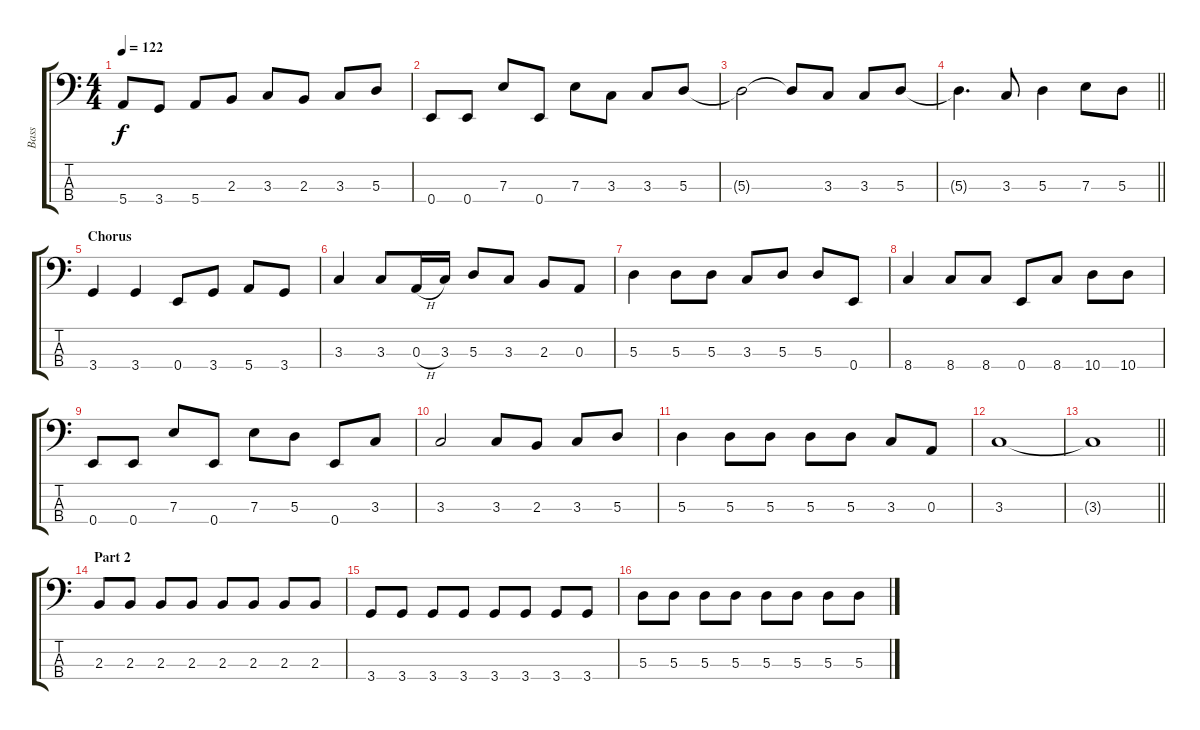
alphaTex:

\track ("Bass" "Bass") {instrument electricbasspick}
\staff {score tabs}
\tuning (G2 D2 A1 E1) {hide}
\ts (4 4)
\tempo 122
\clef f4
\ks c
5.4{t}.8{dy f} 3.4.8 5.4.8 2.3.8 3.3.8 2.3.8 3.3.8 5.3.8 |
0.4.8 0.4.8 7.3.8 0.4.8 7.3.8 3.3.8 3.3.8 5.3.8 |
5.3{t}.2 5.3{t}.8 3.3.8 3.3.8 5.3.8 |
\barLineRight lightlight
5.3{t}.4{d} 3.3.8 5.3.4 7.3.8 5.3.8 |
\section ("" "Chorus")
3.4.4 3.4.4 0.4.8 3.4.8 5.4.8 3.4.8 |
3.3.4 3.3.8 0.3{h}.16 3.3.16 5.3.8 3.3.8 2.3.8 0.3.8 |
5.3.4 5.3.8 5.3.8 3.3.8 5.3.8 5.3.8 0.4.8 |
8.4.4 8.4.8 8.4.8 0.4.8 8.4.8 10.4.8 10.4.8 |
0.4.8 0.4.8 7.3.8 0.4.8 7.3.8 5.3.8 0.4.8 3.3.8 |
3.3.2 3.3.8 2.3.8 3.3.8 5.3.8 |
5.3.4 5.3.8 5.3.8 5.3.8 5.3.8 3.3.8 0.3.8 |
3.3.1 |
\barLineRight lightlight
3.3{t}.1 |
\section ("" "Part 2")
2.3.8 2.3.8 2.3.8 2.3.8 2.3.8 2.3.8 2.3.8 2.3.8 |
3.4.8 3.4.8 3.4.8 3.4.8 3.4.8 3.4.8 3.4.8 3.4.8 |
5.3.8 5.3.8 5.3.8 5.3.8 5.3.8 5.3.8 5.3.8 5.3.8
